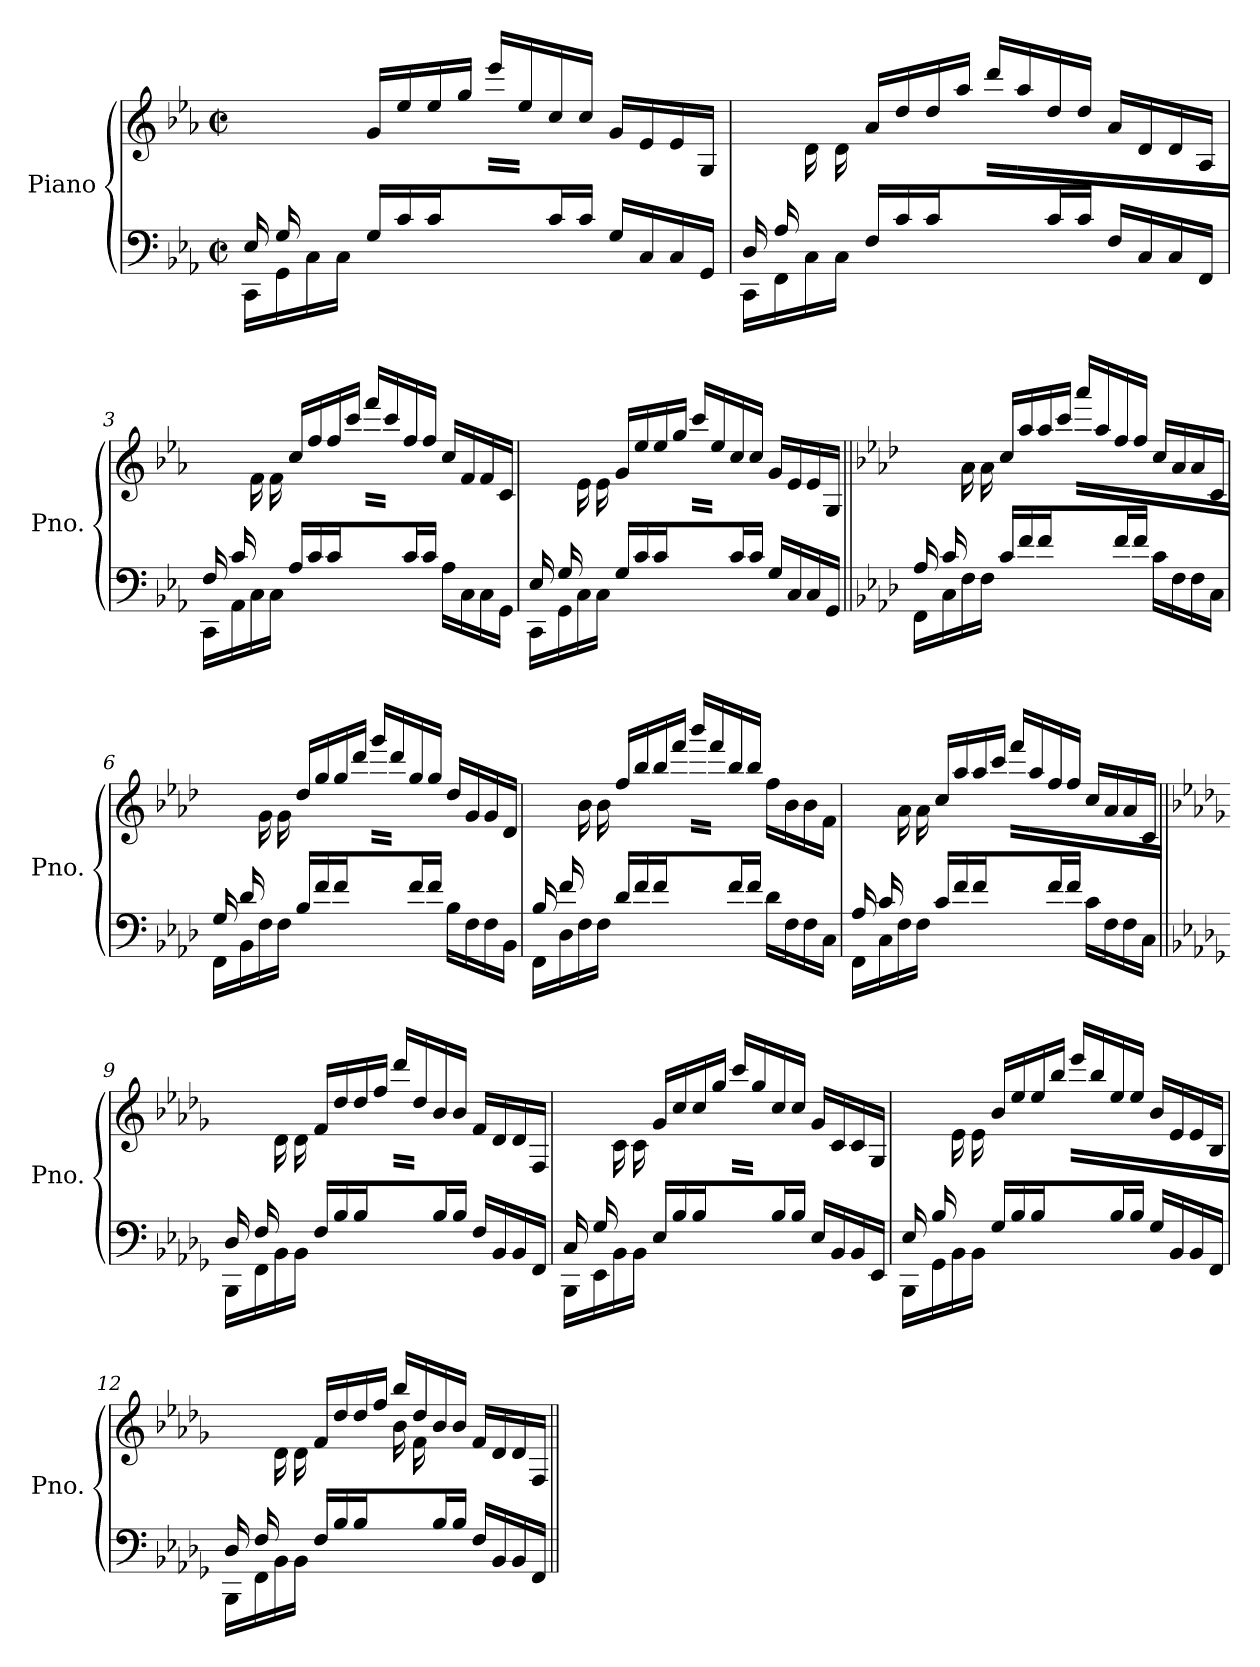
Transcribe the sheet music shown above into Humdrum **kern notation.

**kern	**kern
*part1	*part1
*staff2	*staff1
*I"Piano	*
*I'Pno.	*
*clefF4	*clefG2
*k[b-e-a-]	*k[b-e-a-]
*M2/2	*M2/2
*met(c|)	*met(c|)
=1	=1
*^	*^
16E-/LL	16CC\LL	8ryy	4..ryy
16G/	16GG\	.	.
2..ryy	16C\	16e-\	.
.	16C\JJ	16e-\JJ	.
.	16G/LL	16g/LL	.
.	16c/	16ee-/	.
.	16c/	16ee-/	.
.	8.ryy	16gg/JJ	16g\JJ
.	.	16eee-/LL	16cc\LL
.	.	16ee-/	16g\
.	16c/	16cc/	4.ryy
.	16c/JJ	16cc/JJ	.
.	16G/LL	16g/LL	.
.	16C/	16e-/	.
.	16C/	16e-/	.
.	16GG/JJ	16G/JJ	.
=2	=2	=2	=2
16D/LL	16CC\LL	8ryy	4..ryy
16A-/	16FF\	.	.
2..ryy	16C\	16d\	.
.	16C\JJ	16d\JJ	.
.	16F/LL	16a-/LL	.
.	16c/	16dd/	.
.	16c/	16dd/	.
.	8.ryy	16aa-/JJ	16f\JJ
.	.	16ddd/LL	16cc\LL
.	.	16aa-/	16f\
.	16c/	16dd/	4.ryy
.	16c/JJ	16dd/JJ	.
.	16F/LL	16a-/LL	.
.	16C/	16d/	.
.	16C/	16d/	.
.	16FF/JJ	16A-/JJ	.
!!LO:LB:g=z	!!
=3	=3	=3	=3
16F/LL	16CC\LL	8ryy	4..ryy
16c/	16AA-\	.	.
2..ryy	16C\	16f\	.
.	16C\JJ	16f\JJ	.
.	16A-/LL	16cc/LL	.
.	16c/	16ff/	.
.	16c/	16ff/	.
.	8.ryy	16ccc/JJ	16a-\JJ
.	.	16fff/LL	16cc\LL
.	.	16ccc/	16a-\
.	16c/	16ff/	4.ryy
.	16c/JJ	16ff/JJ	.
.	16A-\LL	16cc/LL	.
.	16C\	16f/	.
.	16C\	16f/	.
.	16GG\JJ	16c/JJ	.
=4	=4	=4	=4
16E-/LL	16CC\LL	8ryy	4..ryy
16G/	16GG\	.	.
2..ryy	16C\	16e-\	.
.	16C\JJ	16e-\JJ	.
.	16G/LL	16g/LL	.
.	16c/	16ee-/	.
.	16c/	16ee-/	.
.	8.ryy	16gg/JJ	16g\JJ
.	.	16ccc/LL	16cc\LL
.	.	16ee-/	16g\
.	16c/	16cc/	4.ryy
.	16c/JJ	16cc/JJ	.
.	16G/LL	16g/LL	.
.	16C/	16e-/	.
.	16C/	16e-/	.
.	16GG/JJ	16G/JJ	.
!!LO:LB:g=z	!!
=5||	=5||	=5||	=5||
*k[b-e-a-d-]	*	*k[b-e-a-d-]	*
16A-/LL	16FF\LL	8ryy	4..ryy
16c/	16C\	.	.
2..ryy	16F\	16a-\	.
.	16F\JJ	16a-\JJ	.
.	16c/LL	16cc/LL	.
.	16f/	16aa-/	.
.	16f/	16aa-/	.
.	8.ryy	16ccc/JJ	16cc\JJ
.	.	16aaa-/LL	16ff\LL
.	.	16aa-/	16cc\
.	16f/	16ff/	4.ryy
.	16f/JJ	16ff/JJ	.
.	16c\LL	16cc/LL	.
.	16F\	16a-/	.
.	16F\	16a-/	.
.	16C\JJ	16c/JJ	.
=6	=6	=6	=6
16G/LL	16FF\LL	8ryy	4..ryy
16d-/	16BB-\	.	.
2..ryy	16F\	16g\	.
.	16F\JJ	16g\JJ	.
.	16B-/LL	16dd-/LL	.
.	16f/	16gg/	.
.	16f/	16gg/	.
.	8.ryy	16ddd-/JJ	16b-\JJ
.	.	16ggg/LL	16ff\LL
.	.	16ddd-/	16b-\
.	16f/	16gg/	4.ryy
.	16f/JJ	16gg/JJ	.
.	16B-\LL	16dd-/LL	.
.	16F\	16g/	.
.	16F\	16g/	.
.	16BB-\JJ	16d-/JJ	.
!!LO:LB:g=z	!!
=7	=7	=7	=7
16B-/LL	16FF\LL	8ryy	4..ryy
16f/	16D-\	.	.
2..ryy	16F\	16b-\	.
.	16F\JJ	16b-\JJ	.
.	16d-/LL	16ff/LL	.
.	16f/	16bb-/	.
.	16f/	16bb-/	.
.	8.ryy	16fff/JJ	16dd-\JJ
.	.	16bbb-/LL	16ff\LL
.	.	16fff/	16dd-\
.	16f/	16bb-/	4.ryy
.	16f/JJ	16bb-/JJ	.
.	16d-\LL	16ff\LL	.
.	16F\	16b-\	.
.	16F\	16b-\	.
.	16C\JJ	16f\JJ	.
=8	=8	=8	=8
16A-/LL	16FF\LL	8ryy	4..ryy
16c/	16C\	.	.
2..ryy	16F\	16a-\	.
.	16F\JJ	16a-\JJ	.
.	16c/LL	16cc/LL	.
.	16f/	16aa-/	.
.	16f/	16aa-/	.
.	8.ryy	16ccc/JJ	16cc\JJ
.	.	16fff/LL	16ff\LL
.	.	16aa-/	16cc\
.	16f/	16ff/	4.ryy
.	16f/JJ	16ff/JJ	.
.	16c\LL	16cc/LL	.
.	16F\	16a-/	.
.	16F\	16a-/	.
.	16C\JJ	16c/JJ	.
!!LO:PB:g=z	!!
=9||	=9||	=9||	=9||
*k[b-e-a-d-g-]	*	*k[b-e-a-d-g-]	*
16D-/LL	16BBB-\LL	8ryy	4..ryy
16F/	16FF\	.	.
2..ryy	16BB-\	16d-\	.
.	16BB-\JJ	16d-\JJ	.
.	16F/LL	16f/LL	.
.	16B-/	16dd-/	.
.	16B-/	16dd-/	.
.	8.ryy	16ff/JJ	16f\JJ
.	.	16ddd-/LL	16b-\LL
.	.	16dd-/	16f\
.	16B-/	16b-/	4.ryy
.	16B-/JJ	16b-/JJ	.
.	16F/LL	16f/LL	.
.	16BB-/	16d-/	.
.	16BB-/	16d-/	.
.	16FF/JJ	16F/JJ	.
=10	=10	=10	=10
16C/LL	16BBB-\LL	8ryy	4..ryy
16G-/	16EE-\	.	.
2..ryy	16BB-\	16c\	.
.	16BB-\JJ	16c\JJ	.
.	16E-/LL	16g-/LL	.
.	16B-/	16cc/	.
.	16B-/	16cc/	.
.	8.ryy	16gg-/JJ	16e-\JJ
.	.	16ccc/LL	16b-\LL
.	.	16gg-/	16e-\
.	16B-/	16cc/	4.ryy
.	16B-/JJ	16cc/JJ	.
.	16E-/LL	16g-/LL	.
.	16BB-/	16c/	.
.	16BB-/	16c/	.
.	16EE-/JJ	16G-/JJ	.
!!LO:LB:g=z	!!
=11	=11	=11	=11
16E-/LL	16BBB-\LL	8ryy	4..ryy
16B-/	16GG-\	.	.
2..ryy	16BB-\	16e-\	.
.	16BB-\JJ	16e-\JJ	.
.	16G-/LL	16b-/LL	.
.	16B-/	16ee-/	.
.	16B-/	16ee-/	.
.	8.ryy	16bb-/JJ	16g-\JJ
.	.	16eee-/LL	16b-\LL
.	.	16bb-/	16g-\
.	16B-/	16ee-/	4.ryy
.	16B-/JJ	16ee-/JJ	.
.	16G-/LL	16b-/LL	.
.	16BB-/	16e-/	.
.	16BB-/	16e-/	.
.	16FF/JJ	16B-/JJ	.
=12	=12	=12	=12
16D-/LL	16BBB-\LL	8ryy	4..ryy
16F/	16FF\	.	.
2..ryy	16BB-\	16d-\	.
.	16BB-\JJ	16d-\JJ	.
.	16F/LL	16f/LL	.
.	16B-/	16dd-/	.
.	16B-/	16dd-/	.
.	8.ryy	16ff/JJ	16f\JJ
.	.	16bb-/LL	16b-\LL
.	.	16dd-/	16f\
.	16B-/	16b-/	4.ryy
.	16B-/JJ	16b-/JJ	.
.	16F/LL	16f/LL	.
.	16BB-/	16d-/	.
.	16BB-/	16d-/	.
.	16FF/JJ	16F/JJ	.
*v	*v	*	*
*	*v	*v
=||	=||
*-	*-
